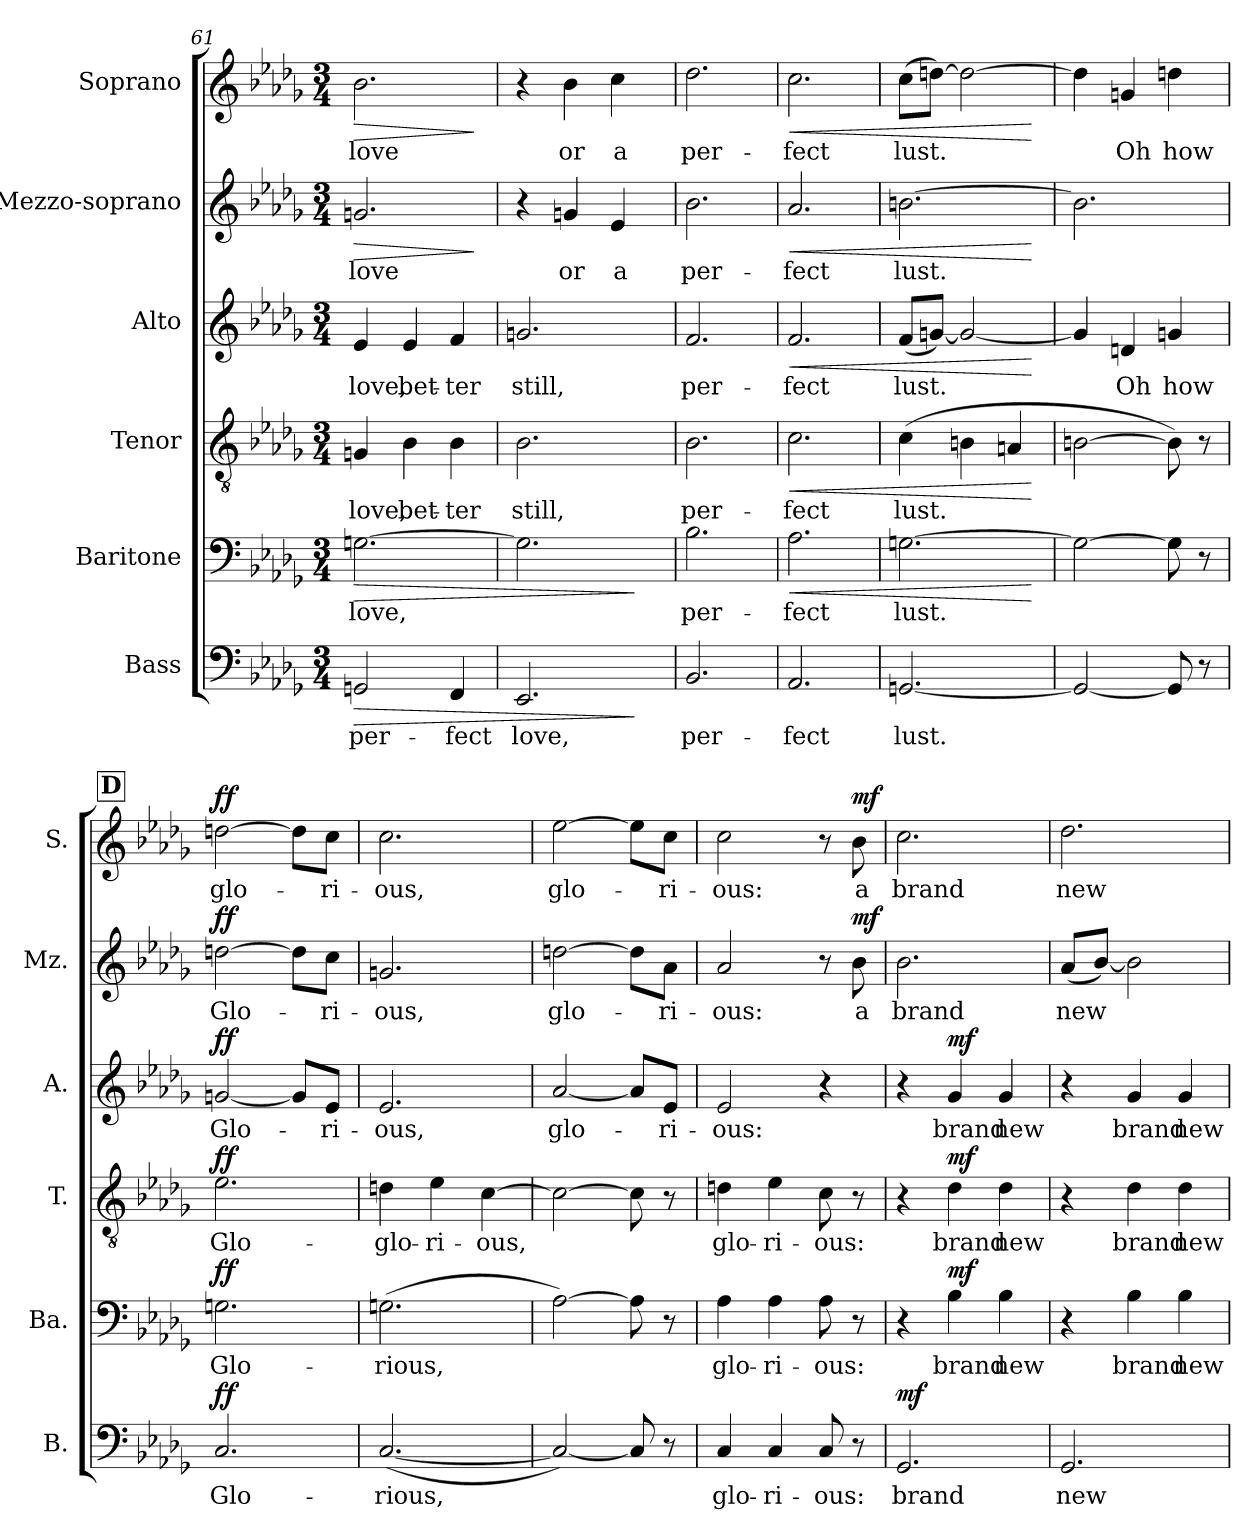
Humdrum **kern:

**kern	**text	**dynam	**kern	**text	**dynam	**kern	**text	**dynam	**kern	**text	**dynam	**kern	**text	**dynam	**kern	**text	**dynam
*part6	*part6	*part6	*part5	*part5	*part5	*part4	*part4	*part4	*part3	*part3	*part3	*part2	*part2	*part2	*part1	*part1	*part1
*staff6	*staff6	*staff6	*staff5	*staff5	*staff5	*staff4	*staff4	*staff4	*staff3	*staff3	*staff3	*staff2	*staff2	*staff2	*staff1	*staff1	*staff1
*I"Bass	*	*	*I"Baritone	*	*	*I"Tenor	*	*	*I"Alto	*	*	*I"Mezzo-soprano	*	*	*I"Soprano	*	*
*I'B.	*	*	*I'Ba.	*	*	*I'T.	*	*	*I'A.	*	*	*I'Mz.	*	*	*I'S.	*	*
*clefF4	*	*	*clefF4	*	*	*clefGv2	*	*	*clefG2	*	*	*clefG2	*	*	*clefG2	*	*
*k[b-e-a-d-g-]	*	*	*k[b-e-a-d-g-]	*	*	*k[b-e-a-d-g-]	*	*	*k[b-e-a-d-g-]	*	*	*k[b-e-a-d-g-]	*	*	*k[b-e-a-d-g-]	*	*
*M3/4	*	*	*M3/4	*	*	*M3/4	*	*	*M3/4	*	*	*M3/4	*	*	*M3/4	*	*
=61	=61	=61	=61	=61	=61	=61	=61	=61	=61	=61	=61	=61	=61	=61	=61	=61	=61
!	!LO:LY:b	!LO:HP:b	!	!LO:LY:b	!LO:HP:b	!	!LO:LY:b	!	!	!LO:LY:b	!	!	!LO:LY:b	!LO:HP:b	!	!LO:LY:b	!LO:HP:b
2GGn/	per-	>	[2.Gn\	love,	>	4Gn/	love,	.	4e-/	love,	.	2.gn/	love	>	2.b-\	love	>
!	!	!	!	!	!	!	!LO:LY:b	!	!	!LO:LY:b	!	!	!	!	!	!	!
.	.	.	.	.	.	4B-\	bet-	.	4e-/	bet-	.	.	.	.	.	.	.
!	!LO:LY:b	!	!	!	!	!	!LO:LY:b	!	!	!LO:LY:b	!	!	!	!	!	!	!
4FF/	-fect	.	.	.	.	4B-\	-ter	.	4f/	-ter	.	.	.	.	.	.	.
.	.	.	.	.	.	.	.	.	.	.	.	.	.	]	.	.	]
=62	=62	=62	=62	=62	=62	=62	=62	=62	=62	=62	=62	=62	=62	=62	=62	=62	=62
!	!LO:LY:b	!	!	!	!	!	!LO:LY:b	!	!	!LO:LY:b	!	!	!	!	!	!	!
2.EE-/	love,	.	2.G\]	.	.	2.B-\	still,	.	2.gn/	still,	.	4r	.	.	4r	.	.
!	!	!	!	!	!	!	!	!	!	!	!	!	!LO:LY:b	!	!	!LO:LY:b	!
.	.	.	.	.	.	.	.	.	.	.	.	4gn/	or	.	4b-\	or	.
!	!	!	!	!	!	!	!	!	!	!	!	!	!LO:LY:b	!	!	!LO:LY:b	!
.	.	.	.	.	.	.	.	.	.	.	.	4e-/	a	.	4cc\	a	.
.	.	]	.	.	]	.	.	.	.	.	.	.	.	.	.	.	.
=63	=63	=63	=63	=63	=63	=63	=63	=63	=63	=63	=63	=63	=63	=63	=63	=63	=63
!	!LO:LY:b	!	!	!LO:LY:b	!	!	!LO:LY:b	!	!	!LO:LY:b	!	!	!LO:LY:b	!	!	!LO:LY:b	!
2.BB-/	per-	.	2.B-\	per-	.	2.B-\	per-	.	2.f/	per-	.	2.b-\	per-	.	2.dd-\	per-	.
=64	=64	=64	=64	=64	=64	=64	=64	=64	=64	=64	=64	=64	=64	=64	=64	=64	=64
!	!LO:LY:b	!	!	!LO:LY:b	!LO:HP:b	!	!LO:LY:b	!LO:HP:b	!	!LO:LY:b	!LO:HP:b	!	!LO:LY:b	!LO:HP:b	!	!LO:LY:b	!LO:HP:b
2.AA-/	-fect	.	2.A-\	-fect	<	2.c\	-fect	<	2.f/	-fect	<	2.a-/	-fect	<	2.cc\	-fect	<
=65	=65	=65	=65	=65	=65	=65	=65	=65	=65	=65	=65	=65	=65	=65	=65	=65	=65
!	!LO:LY:b	!	!	!LO:LY:b	!	!	!LO:LY:b	!	!	!LO:LY:b	!	!	!LO:LY:b	!	!	!LO:LY:b	!
[2.GGn/	lust.	.	[2.Gn\	lust.	.	(4c\	lust.	.	(8f/L	lust.	.	[2.bn\	lust.	.	(8cc\L	lust.	.
.	.	.	.	.	.	.	.	.	[8gn/J)	.	.	.	.	.	[8ddn\J)	.	.
.	.	.	.	.	.	4Bn\	.	.	2g/_	.	.	.	.	.	2dd\_	.	.
.	.	.	.	.	.	4An/	.	.	.	.	.	.	.	.	.	.	.
.	.	.	.	.	[	.	.	[	.	.	[	.	.	[	.	.	[
=66	=66	=66	=66	=66	=66	=66	=66	=66	=66	=66	=66	=66	=66	=66	=66	=66	=66
2GG/_	.	.	2G\_	.	.	[2Bn\	.	.	4g/]	.	.	2.b\]	.	.	4dd\]	.	.
!	!	!	!	!	!	!	!	!	!	!LO:LY:b	!	!	!	!	!	!LO:LY:b	!
.	.	.	.	.	.	.	.	.	4dn/	Oh	.	.	.	.	4gn/	Oh	.
!	!	!	!	!	!	!	!	!	!	!LO:LY:b	!	!	!	!	!	!LO:LY:b	!
8GG/]	.	.	8G\]	.	.	8B\])	.	.	4gn/	how	.	.	.	.	4ddn\	how	.
8r	.	.	8r	.	.	8r	.	.	.	.	.	.	.	.	.	.	.
!!LO:PB:g=z
!!LO:REH:place=s1:a:B:fs=14:t=D
=67	=67	=67	=67	=67	=67	=67	=67	=67	=67	=67	=67	=67	=67	=67	=67	=67	=67
!	!LO:LY:b	!LO:DY:a	!	!LO:LY:b	!LO:DY:a	!	!LO:LY:b	!LO:DY:a	!	!LO:LY:b	!LO:DY:a	!	!LO:LY:b	!LO:DY:a	!	!LO:LY:b	!LO:DY:a
2.C/	Glo-	ff	2.Gn\	Glo-	ff	2.e-\	Glo-	ff	[2gn/	Glo-	ff	[2ddn\	Glo-	ff	[2ddn\	glo-	ff
.	.	.	.	.	.	.	.	.	8g/L]	.	.	8dd\L]	.	.	8dd\L]	.	.
!	!	!	!	!	!	!	!	!	!	!LO:LY:b	!	!	!LO:LY:b	!	!	!LO:LY:b	!
.	.	.	.	.	.	.	.	.	8e-/J	-ri-	.	8cc\J	-ri-	.	8cc\J	-ri-	.
=68	=68	=68	=68	=68	=68	=68	=68	=68	=68	=68	=68	=68	=68	=68	=68	=68	=68
!	!LO:LY:b	!	!	!LO:LY:b	!	!	!LO:LY:b	!	!	!LO:LY:b	!	!	!LO:LY:b	!	!	!LO:LY:b	!
(>[2.C/	-rious,	.	(>2.Gn\	-rious,	.	4dn\	-glo-	.	2.e-/	-ous,	.	2.gn/	-ous,	.	2.cc\	-ous,	.
!	!	!	!	!	!	!	!LO:LY:b	!	!	!	!	!	!	!	!	!	!
.	.	.	.	.	.	4e-\	-ri-	.	.	.	.	.	.	.	.	.	.
!	!	!	!	!	!	!	!LO:LY:b	!	!	!	!	!	!	!	!	!	!
.	.	.	.	.	.	[4c\	-ous,	.	.	.	.	.	.	.	.	.	.
=69	=69	=69	=69	=69	=69	=69	=69	=69	=69	=69	=69	=69	=69	=69	=69	=69	=69
!	!	!	!	!	!	!	!	!	!	!LO:LY:b	!	!	!LO:LY:b	!	!	!LO:LY:b	!
2C/_)	.	.	[2A-\)	.	.	2c\_	.	.	[2a-/	glo-	.	[2ddn\	glo-	.	[2ee-\	glo-	.
8C/]	.	.	8A-\]	.	.	8c\]	.	.	8a-/L]	.	.	8dd\L]	.	.	8ee-\L]	.	.
!	!	!	!	!	!	!	!	!	!	!LO:LY:b	!	!	!LO:LY:b	!	!	!LO:LY:b	!
8r	.	.	8r	.	.	8r	.	.	8e-/J	-ri-	.	8a-\J	-ri-	.	8cc\J	-ri-	.
=70	=70	=70	=70	=70	=70	=70	=70	=70	=70	=70	=70	=70	=70	=70	=70	=70	=70
!	!LO:LY:b	!	!	!LO:LY:b	!	!	!LO:LY:b	!	!	!LO:LY:b	!	!	!LO:LY:b	!	!	!LO:LY:b	!
4C/	glo-	.	4A-\	glo-	.	4dn\	glo-	.	2e-/	-ous:	.	2a-/	-ous:	.	2cc\	-ous:	.
!	!LO:LY:b	!	!	!LO:LY:b	!	!	!LO:LY:b	!	!	!	!	!	!	!	!	!	!
4C/	-ri-	.	4A-\	-ri-	.	4e-\	-ri-	.	.	.	.	.	.	.	.	.	.
!	!LO:LY:b	!	!	!LO:LY:b	!	!	!LO:LY:b	!	!	!	!	!	!	!	!	!	!
8C/	-ous:	.	8A-\	-ous:	.	8c\	-ous:	.	4r	.	.	8r	.	.	8r	.	.
!	!	!	!	!	!	!	!	!	!	!	!	!	!LO:LY:b	!LO:DY:a	!	!LO:LY:b	!LO:DY:a
8r	.	.	8r	.	.	8r	.	.	.	.	.	8b-\	a	mf	8b-\	a	mf
=71	=71	=71	=71	=71	=71	=71	=71	=71	=71	=71	=71	=71	=71	=71	=71	=71	=71
!	!LO:LY:b	!LO:DY:a	!	!	!	!	!	!	!	!	!	!	!LO:LY:b	!	!	!LO:LY:b	!
2.GG-/	brand	mf	4r	.	.	4r	.	.	4r	.	.	2.b-\	brand	.	2.cc\	brand	.
!	!	!	!	!LO:LY:b	!LO:DY:a	!	!LO:LY:b	!LO:DY:a	!	!LO:LY:b	!LO:DY:a	!	!	!	!	!	!
.	.	.	4B-\	brand	mf	4d-\	brand	mf	4g-/	brand	mf	.	.	.	.	.	.
!	!	!	!	!LO:LY:b	!	!	!LO:LY:b	!	!	!LO:LY:b	!	!	!	!	!	!	!
.	.	.	4B-\	new	.	4d-\	new	.	4g-/	new	.	.	.	.	.	.	.
=72	=72	=72	=72	=72	=72	=72	=72	=72	=72	=72	=72	=72	=72	=72	=72	=72	=72
!	!LO:LY:b	!	!	!	!	!	!	!	!	!	!	!	!LO:LY:b	!	!	!LO:LY:b	!
2.GG-/	new	.	4r	.	.	4r	.	.	4r	.	.	(8a-/L	new	.	2.dd-\	new	.
.	.	.	.	.	.	.	.	.	.	.	.	[8b-/J)	.	.	.	.	.
!	!	!	!	!LO:LY:b	!	!	!LO:LY:b	!	!	!LO:LY:b	!	!	!	!	!	!	!
.	.	.	4B-\	brand	.	4d-\	brand	.	4g-/	brand	.	2b-\]	.	.	.	.	.
!	!	!	!	!LO:LY:b	!	!	!LO:LY:b	!	!	!LO:LY:b	!	!	!	!	!	!	!
.	.	.	4B-\	new	.	4d-\	new	.	4g-/	new	.	.	.	.	.	.	.
=	=	=	=	=	=	=	=	=	=	=	=	=	=	=	=	=	=
*-	*-	*-	*-	*-	*-	*-	*-	*-	*-	*-	*-	*-	*-	*-	*-	*-	*-
